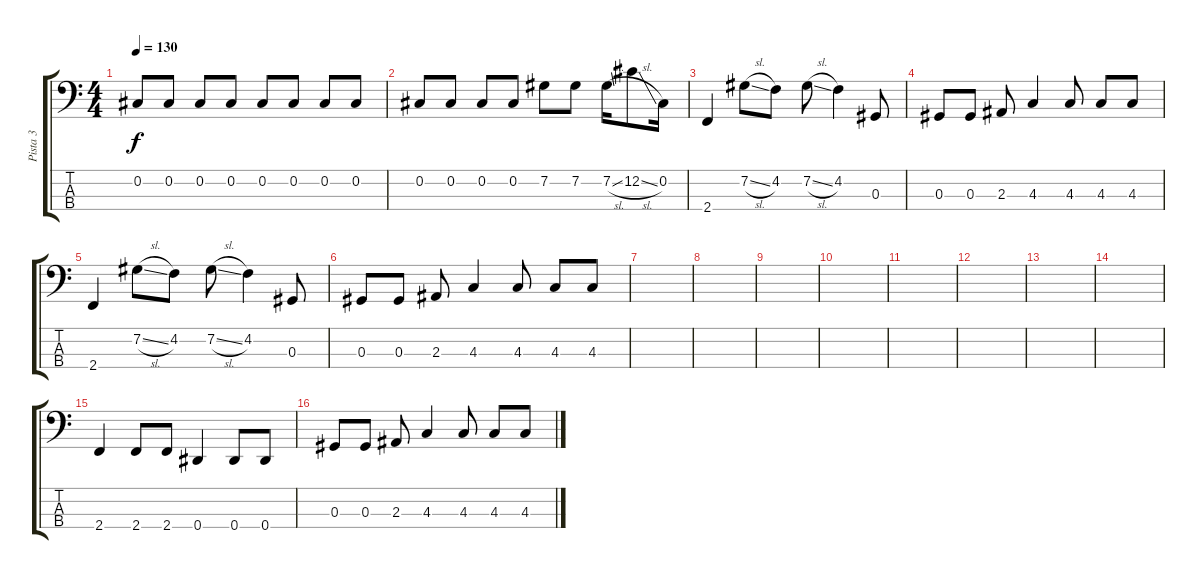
\track ("Pista 3" "Pista 3") {instrument electricbasspick}
\staff {score tabs}
\tuning (Gb2 Db2 Ab1 Eb1) {hide}
\ts (4 4)
\tempo 130
\clef f4
\ks c
0.2.8{dy f} 0.2.8 0.2.8 0.2.8 0.2.8 0.2.8 0.2.8 0.2.8 |
0.2.8 0.2.8 0.2.8 0.2.8 7.2.8 7.2.8 7.2{sl}.16 12.2{sl}.8 0.2.16 |
2.4.4 7.2{sl}.8 4.2.8 7.2{sl}.8 4.2.4 0.3.8 |
0.3.8 0.3.8 2.3.8 4.3.4 4.3.8 4.3.8 4.3.8 |
2.4.4 7.2{sl}.8 4.2.8 7.2{sl}.8 4.2.4 0.3.8 |
0.3.8 0.3.8 2.3.8 4.3.4 4.3.8 4.3.8 4.3.8 |
|
|
|
|
|
|
|
|
2.4.4 2.4.8 2.4.8 0.4.4 0.4.8 0.4.8 |
0.3.8 0.3.8 2.3.8 4.3.4 4.3.8 4.3.8 4.3.8
